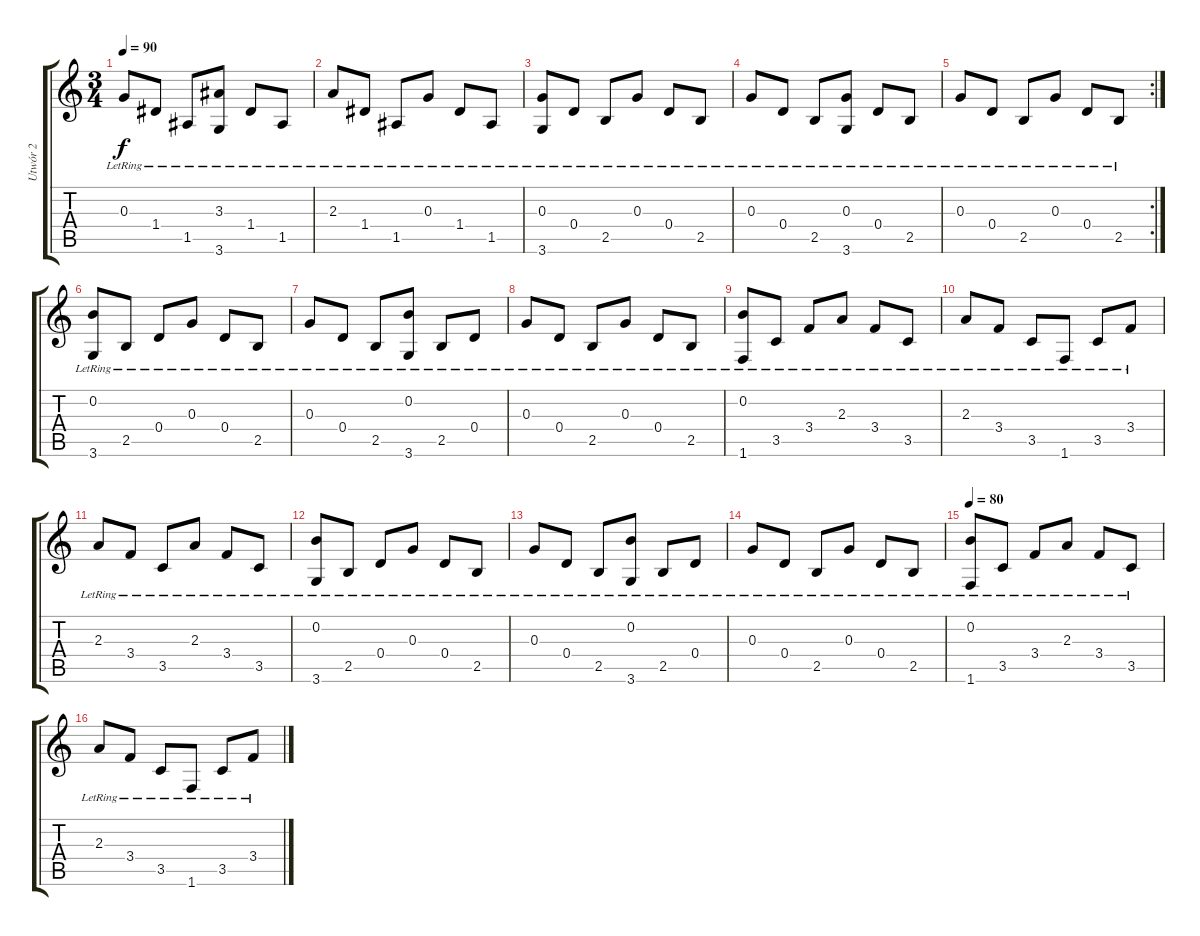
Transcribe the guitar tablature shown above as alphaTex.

\track ("Utwór 2" "Utwór 2") {instrument acousticguitarnylon}
\staff {score tabs}
\tuning (E4 B3 G3 D3 A2 E2) {hide}
\ts (3 4)
\tempo 90
\clef g2
\ks c
0.3{lr}.8{dy f} 1.4{lr}.8 1.5{lr}.8 (3.3{lr} 3.6{lr}).8 1.4{lr}.8 1.5{lr}.8 |
2.3{lr}.8 1.4{lr}.8 1.5{lr}.8 0.3{lr}.8 1.4{lr}.8 1.5{lr}.8 |
(0.3{lr} 3.6{lr}).8 0.4{lr}.8 2.5{lr}.8 0.3{lr}.8 0.4{lr}.8 2.5{lr}.8 |
0.3{lr}.8 0.4{lr}.8 2.5{lr}.8 (0.3{lr} 3.6{lr}).8 0.4{lr}.8 2.5{lr}.8 |
\rc 2
0.3{lr}.8 0.4{lr}.8 2.5{lr}.8 0.3{lr}.8 0.4{lr}.8 2.5{lr}.8 |
(0.2{lr} 3.6{lr}).8 2.5{lr}.8 0.4{lr}.8 0.3{lr}.8 0.4{lr}.8 2.5{lr}.8 |
0.3{lr}.8 0.4{lr}.8 2.5{lr}.8 (0.2{lr} 3.6{lr}).8 2.5{lr}.8 0.4{lr}.8 |
0.3{lr}.8 0.4{lr}.8 2.5{lr}.8 0.3{lr}.8 0.4{lr}.8 2.5{lr}.8 |
(0.2{lr} 1.6{lr}).8 3.5{lr}.8 3.4{lr}.8 2.3{lr}.8 3.4{lr}.8 3.5{lr}.8 |
2.3{lr}.8 3.4{lr}.8 3.5{lr}.8 1.6{lr}.8 3.5{lr}.8 3.4{lr}.8 |
2.3{lr}.8 3.4{lr}.8 3.5{lr}.8 2.3{lr}.8 3.4{lr}.8 3.5{lr}.8 |
(0.2{lr} 3.6{lr}).8 2.5{lr}.8 0.4{lr}.8 0.3{lr}.8 0.4{lr}.8 2.5{lr}.8 |
0.3{lr}.8 0.4{lr}.8 2.5{lr}.8 (0.2{lr} 3.6{lr}).8 2.5{lr}.8 0.4{lr}.8 |
0.3{lr}.8 0.4{lr}.8 2.5{lr}.8 0.3{lr}.8 0.4{lr}.8 2.5{lr}.8 |
\tempo 80
(0.2{lr} 1.6{lr}).8 3.5{lr}.8 3.4{lr}.8 2.3{lr}.8 3.4{lr}.8 3.5{lr}.8 |
2.3{lr}.8 3.4{lr}.8 3.5{lr}.8 1.6{lr}.8 3.5{lr}.8 3.4{lr}.8
